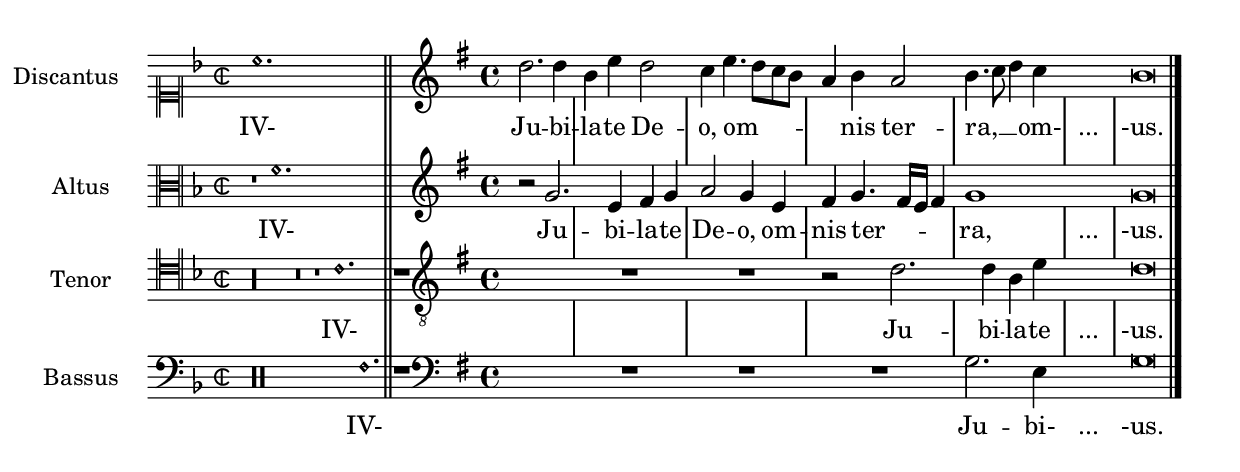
%% Do not edit this file; it is automatically
%% generated from LSR http://lsr.dsi.unimi.it
%% This file is in the public domain.
\version "2.13.4"

\header {
  lsrtags = "ancient-notation, template"

%% Translation of GIT committish: b2d4318d6c53df8469dfa4da09b27c15a374d0ca
  texidoces = "
Al transcribir música mensural, es útil un «incipit» al compienzo
de la pieza para indicar la tonalidad y el tempo
originales. Aunque los músicos actuales están acostumbrados a las
barras de compás para reconocer con más facilidad los patrones
rítmicos, durante el período de la música mensural aún no se
habíen inventado las líneas divisorias; de hecho, la medida solía
cambiar a cada pocas notas. Como compromiso, a menudo las líneas
divisorias se imprimen entre los pentagramas en vez de hacerlo
encima de ellos.

"
  doctitlees = "Plantilla de notación de música antigua (transcripción moderna de música mensural)"

%% Translation of GIT committish: d96023d8792c8af202c7cb8508010c0d3648899d
  texidocde = "
Bei der Transkription von Mensuralmusik ist es oft erwünscht, ein
Incipit an den Anfang des Stückes zu stellen, damit klar ist, wie
Tempo und Schlüssel in der Originalnotation gesetzt waren. Während
heutzutage Musiker an Taktlinien gewöhnt sind, um Rhythmen schneller
zu erkennen, wurden diese in der Mensuralmusik nicht verwendet.
Tatsächlich ändern sich die Rhythmen auch oft alle paar Noten. Als
ein Kompromiss werden die Notenlinien nicht auf dem System, sondern
zwischen den Systemen geschrieben.
"

doctitlede = "Vorlage für Alte Notation -- moderne Transkription von Mensuralmusik"

%% Translation of GIT committish: 892286cbfdbe89420b8181975032ea975e79d2f5
  texidocfr = "
Lorsque l'on transcrit de la musique mensurale, un @emph{incipit} permet
d'indiquer la tonalité et le tempo d'origine.  Si les musiciens sont de
nos jours habitués aux barres de mesures qui présentent la structure
rythmique d'une œuvre, elles n'étaient pas en vigueur à l'époque où ces
pièces ont été composées, d'autant plus que la @qq{métrique} pouvait
changer au fil des notes.  Un compromis consiste à imprimer des barres
entre les portées plutôt que sur chacune d'elles.

"
  doctitlefr = "Exemples de notation ancienne -- transcription moderne de musique mensurale"

  texidoc = "
When transcribing mensural music, an incipit at the beginning of the
piece is useful to indicate the original key and tempo. While today
musicians are used to bar lines in order to faster recognize rhythmic
patterns, bar lines were not yet invented during the period of mensural
music; in fact, the meter often changed after every few notes. As a
compromise, bar lines are often printed between the staves rather than
on the staves.

"
  doctitle = "Ancient notation template -- modern transcription of mensural music"
} % begin verbatim

global = {
  \set Score.skipBars = ##t

  % incipit
  \once \override Score.SystemStartBracket #'transparent = ##t
  \override Score.SpacingSpanner #'spacing-increment = #1.0 % tight spacing
  \key f \major
  \time 2/2
  \once \override Staff.TimeSignature #'style = #'neomensural
  \override Voice.NoteHead #'style = #'neomensural
  \override Voice.Rest #'style = #'neomensural
  \set Staff.printKeyCancellation = ##f
  \cadenzaOn % turn off bar lines
  \skip 1*10
  \once \override Staff.BarLine #'transparent = ##f
  \bar "||"
  \skip 1*1 % need this extra \skip such that clef change comes
            % after bar line
  \bar ""

  % main
  \revert Score.SpacingSpanner #'spacing-increment % CHECK: no effect?
  \cadenzaOff % turn bar lines on again
  \once \override Staff.Clef #'full-size-change = ##t
  \set Staff.forceClef = ##t
  \key g \major
  \time 4/4
  \override Voice.NoteHead #'style = #'default
  \override Voice.Rest #'style = #'default

  % FIXME: setting printKeyCancellation back to #t must not
  % occur in the first bar after the incipit.  Dto. for forceClef.
  % Therefore, we need an extra \skip.
  \skip 1*1
  \set Staff.printKeyCancellation = ##t
  \set Staff.forceClef = ##f

  \skip 1*7 % the actual music

  % let finis bar go through all staves
  \override Staff.BarLine #'transparent = ##f

  % finis bar
  \bar "|."
}

discantusNotes = {
  \transpose c' c'' {
    \set Staff.instrumentName = #"Discantus  "

    % incipit
    \clef "neomensural-c1"
    c'1. s2   % two bars
    \skip 1*8 % eight bars
    \skip 1*1 % one bar

    % main
    \clef "treble"
    d'2. d'4 |
    b e' d'2 |
    c'4 e'4.( d'8 c' b |
    a4) b a2 |
    b4.( c'8 d'4) c'4 |
    \once \override NoteHead #'transparent = ##t c'1 |
    b\breve |
  }
}

discantusLyrics = \lyricmode {
  % incipit
  IV-

  % main
  Ju -- bi -- |
  la -- te De -- |
  o, om --
  nis ter -- |
  ra, __ om- |
  "..." |
  -us. |
}

altusNotes = {
  \transpose c' c'' {
    \set Staff.instrumentName = #"Altus  "

    % incipit
    \clef "neomensural-c3"
    r1        % one bar
    f1. s2    % two bars
    \skip 1*7 % seven bars
    \skip 1*1 % one bar

    % main
    \clef "treble"
    r2 g2. e4 fis g | % two bars
    a2 g4 e |
    fis g4.( fis16 e fis4) |
    g1 |
    \once \override NoteHead #'transparent = ##t g1 |
    g\breve |
  }
}

altusLyrics = \lyricmode {
  % incipit
  IV-

  % main
  Ju -- bi -- la -- te | % two bars
  De -- o, om -- |
  nis ter -- ra, |
  "..." |
  -us. |
}

tenorNotes = {
  \transpose c' c' {
    \set Staff.instrumentName = #"Tenor  "

    % incipit
    \clef "neomensural-c4"
    r\longa   % four bars
    r\breve   % two bars
    r1        % one bar
    c'1. s2   % two bars
    \skip 1*1 % one bar
    \skip 1*1 % one bar

    % main
    \clef "treble_8"
    R1 |
    R1 |
    R1 |
    r2 d'2. d'4 b e' | % two bars
    \once \override NoteHead #'transparent = ##t e'1 |
    d'\breve |
  }
}

tenorLyrics = \lyricmode {
  % incipit
  IV-

  % main
  Ju -- bi -- la -- te | % two bars
  "..." |
  -us. |
}

bassusNotes = {
  \transpose c' c' {
    \set Staff.instrumentName = #"Bassus  "

    % incipit
    \clef "bass"
    r\maxima  % eight bars
    f1. s2    % two bars
    \skip 1*1 % one bar

    % main
    \clef "bass"
    R1 |
    R1 |
    R1 |
    R1 |
    g2. e4 |
    \once \override NoteHead #'transparent = ##t e1 |
    g\breve |
  }
}

bassusLyrics = \lyricmode {
  % incipit
  IV-

  % main
  Ju -- bi- |
  "..." |
  -us. |
}

\score {
  \new StaffGroup = choirStaff <<
    \new Voice =
      "discantusNotes" << \global \discantusNotes >>
    \new Lyrics =
      "discantusLyrics" \lyricsto discantusNotes { \discantusLyrics }
    \new Voice =
      "altusNotes" << \global \altusNotes >>
    \new Lyrics =
      "altusLyrics" \lyricsto altusNotes { \altusLyrics }
    \new Voice =
      "tenorNotes" << \global \tenorNotes >>
    \new Lyrics =
      "tenorLyrics" \lyricsto tenorNotes { \tenorLyrics }
    \new Voice =
      "bassusNotes" << \global \bassusNotes >>
    \new Lyrics =
      "bassusLyrics" \lyricsto bassusNotes { \bassusLyrics }
  >>
  \layout {
    \context {
      \Score

      % no bars in staves
      \override BarLine #'transparent = ##t

      % incipit should not start with a start delimiter
      \remove "System_start_delimiter_engraver"
    }
    \context {
      \Voice

      % no slurs
      \override Slur #'transparent = ##t

      % Comment in the below "\remove" command to allow line
      % breaking also at those barlines where a note overlaps
      % into the next bar.  The command is commented out in this
      % short example score, but especially for large scores, you
      % will typically yield better line breaking and thus improve
      % overall spacing if you comment in the following command.
      %\remove "Forbid_line_break_engraver"
    }
  }
}




